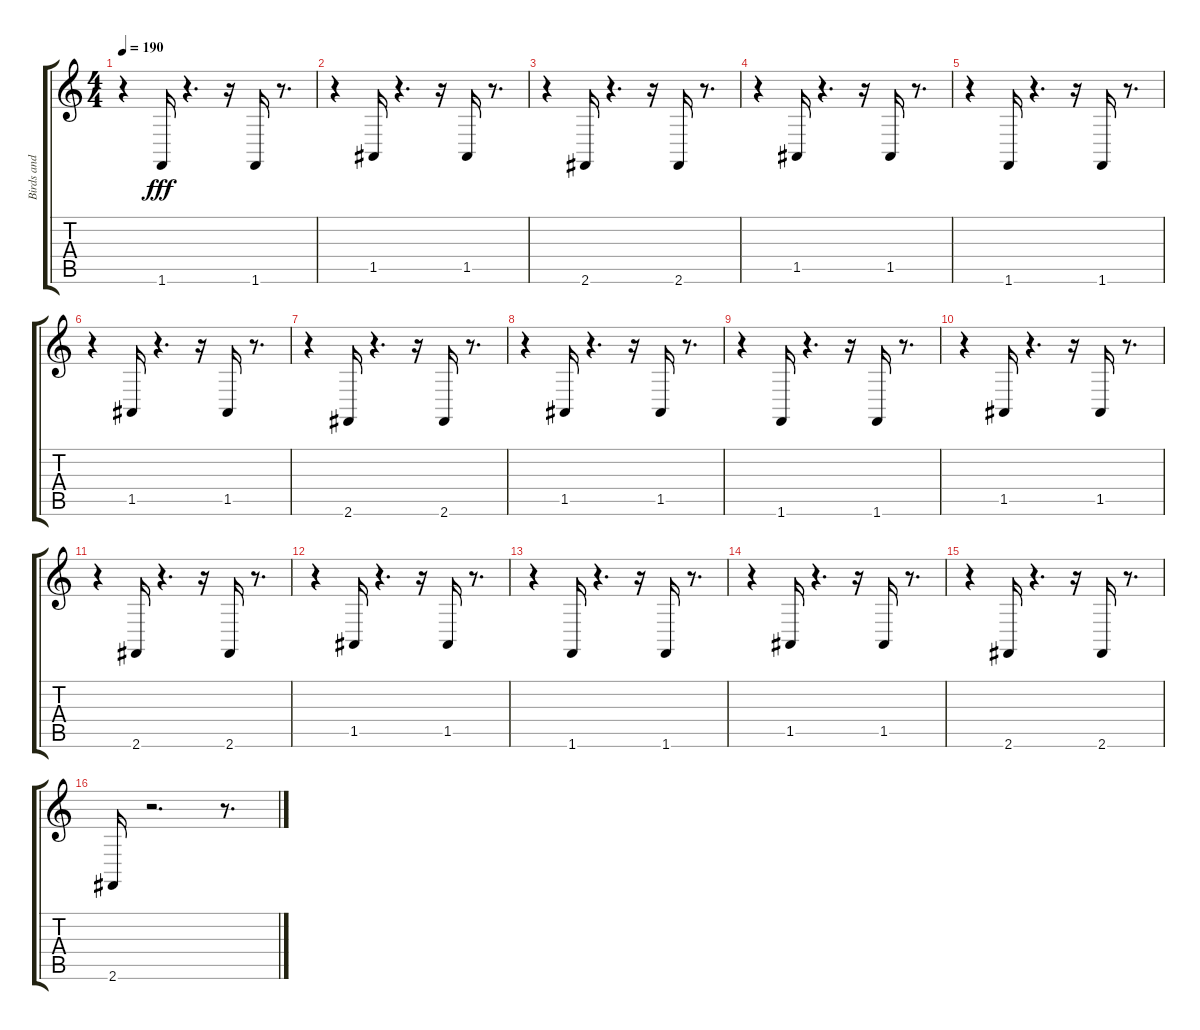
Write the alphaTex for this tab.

\track ("Birds and Others" "Birds and ") {instrument birdtweet}
\staff {score tabs}
\tuning (E4 B3 G3 D3 A2 E2) {hide}
\ts (4 4)
\tempo 190
\clef g2
\ks c
r.4{dy fff} 1.6.16 r.4{d} r.16 1.6.16 r.8{d} |
r.4 1.5.16 r.4{d} r.16 1.5.16 r.8{d} |
r.4 2.6.16 r.4{d} r.16 2.6.16 r.8{d} |
r.4 1.5.16 r.4{d} r.16 1.5.16 r.8{d} |
r.4 1.6.16 r.4{d} r.16 1.6.16 r.8{d} |
r.4 1.5.16 r.4{d} r.16 1.5.16 r.8{d} |
r.4 2.6.16 r.4{d} r.16 2.6.16 r.8{d} |
r.4 1.5.16 r.4{d} r.16 1.5.16 r.8{d} |
r.4 1.6.16 r.4{d} r.16 1.6.16 r.8{d} |
r.4 1.5.16 r.4{d} r.16 1.5.16 r.8{d} |
r.4 2.6.16 r.4{d} r.16 2.6.16 r.8{d} |
r.4 1.5.16 r.4{d} r.16 1.5.16 r.8{d} |
r.4 1.6.16 r.4{d} r.16 1.6.16 r.8{d} |
r.4 1.5.16 r.4{d} r.16 1.5.16 r.8{d} |
r.4 2.6.16 r.4{d} r.16 2.6.16 r.8{d} |
2.6.16 r.2{d} r.8{d}
